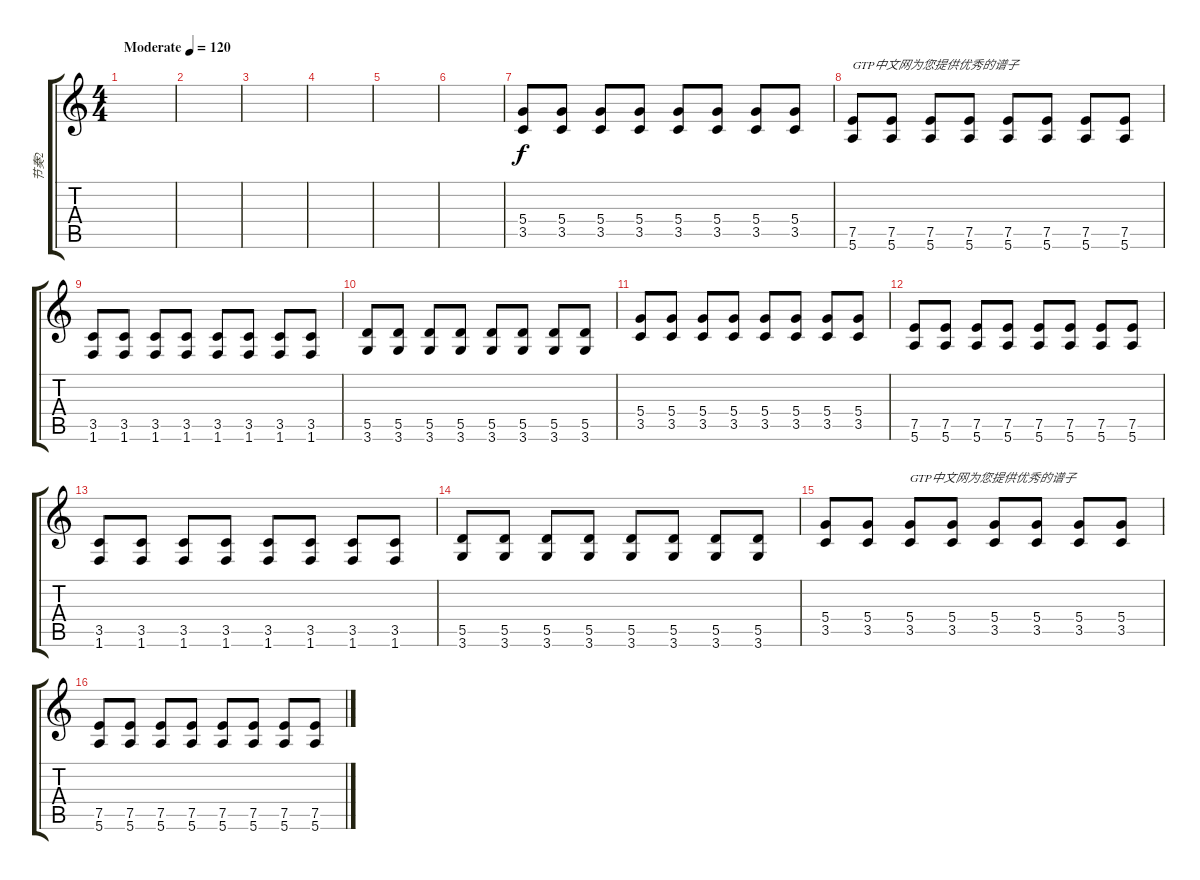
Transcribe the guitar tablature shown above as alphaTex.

\track ("节奏2" "节奏2") {instrument acousticguitarsteel}
\staff {score tabs}
\tuning (E4 B3 G3 D3 A2 E2) {hide}
\ts (4 4)
\tempo (120 "Moderate")
\clef g2
\ks c
|
|
|
|
|
|
(5.4 3.5).8 (5.4 3.5).8 (5.4 3.5).8 (5.4 3.5).8 (5.4 3.5).8 (5.4 3.5).8 (5.4 3.5).8 (5.4 3.5).8 |
(7.5 5.6).8{txt "GTP中文网为您提供优秀的谱子"} (7.5 5.6).8 (7.5 5.6).8 (7.5 5.6).8 (7.5 5.6).8 (7.5 5.6).8 (7.5 5.6).8 (7.5 5.6).8 |
(3.5 1.6).8 (3.5 1.6).8 (3.5 1.6).8 (3.5 1.6).8 (3.5 1.6).8 (3.5 1.6).8 (3.5 1.6).8 (3.5 1.6).8 |
(5.5 3.6).8 (5.5 3.6).8 (5.5 3.6).8 (5.5 3.6).8 (5.5 3.6).8 (5.5 3.6).8 (5.5 3.6).8 (5.5 3.6).8 |
(5.4 3.5).8 (5.4 3.5).8 (5.4 3.5).8 (5.4 3.5).8 (5.4 3.5).8 (5.4 3.5).8 (5.4 3.5).8 (5.4 3.5).8 |
(7.5 5.6).8 (7.5 5.6).8 (7.5 5.6).8 (7.5 5.6).8 (7.5 5.6).8 (7.5 5.6).8 (7.5 5.6).8 (7.5 5.6).8 |
(3.5 1.6).8 (3.5 1.6).8 (3.5 1.6).8 (3.5 1.6).8 (3.5 1.6).8 (3.5 1.6).8 (3.5 1.6).8 (3.5 1.6).8 |
(5.5 3.6).8 (5.5 3.6).8 (5.5 3.6).8 (5.5 3.6).8 (5.5 3.6).8 (5.5 3.6).8 (5.5 3.6).8 (5.5 3.6).8 |
(5.4 3.5).8 (5.4 3.5).8 (5.4 3.5).8{txt "GTP中文网为您提供优秀的谱子"} (5.4 3.5).8 (5.4 3.5).8 (5.4 3.5).8 (5.4 3.5).8 (5.4 3.5).8 |
(7.5 5.6).8 (7.5 5.6).8 (7.5 5.6).8 (7.5 5.6).8 (7.5 5.6).8 (7.5 5.6).8 (7.5 5.6).8 (7.5 5.6).8
